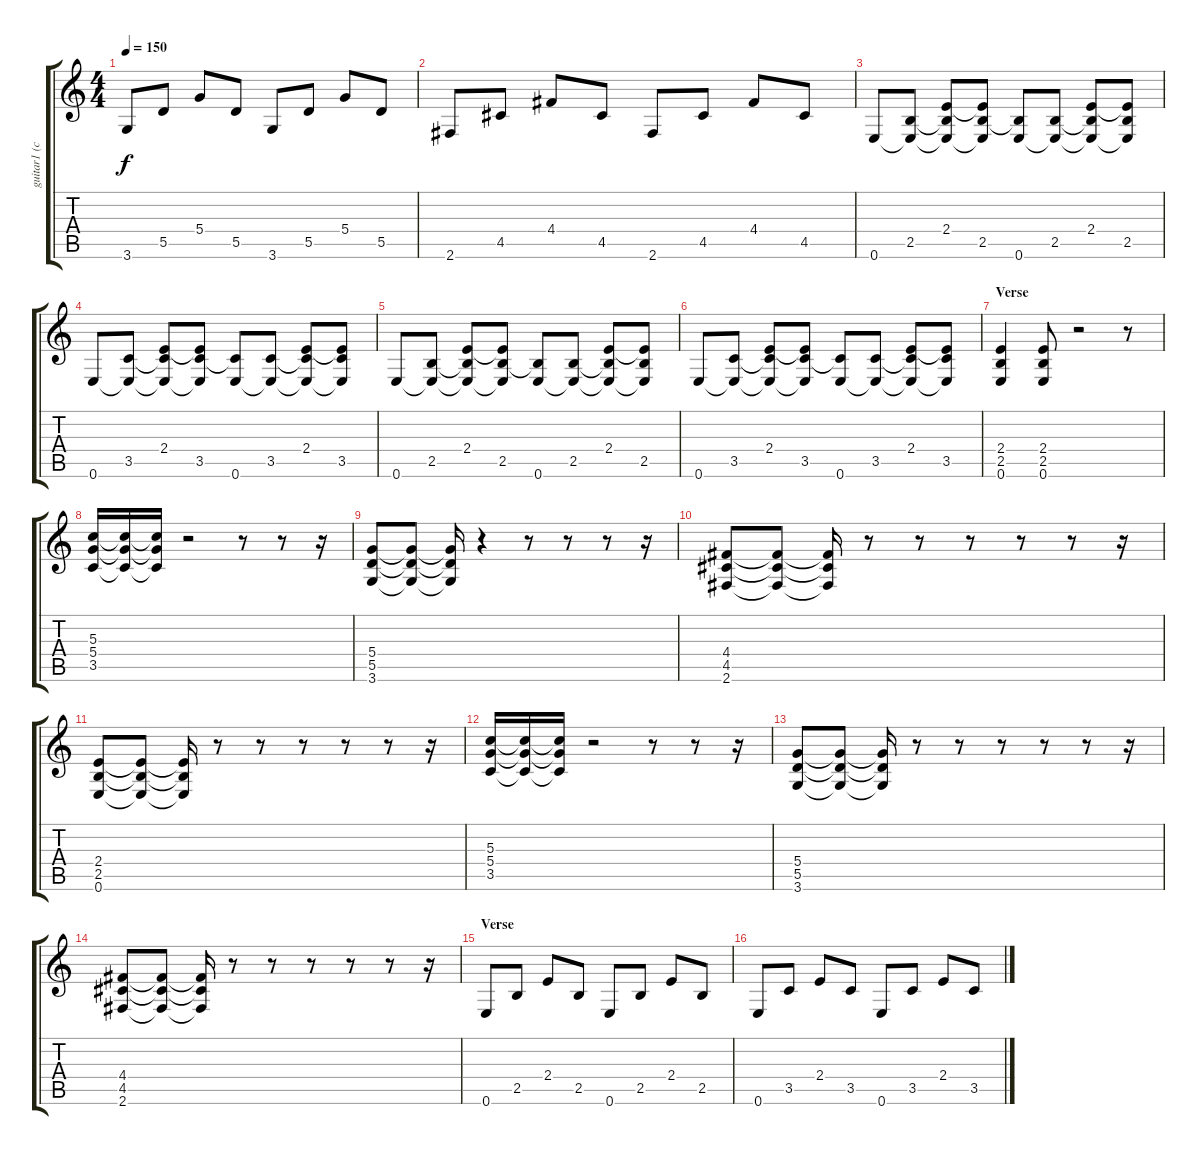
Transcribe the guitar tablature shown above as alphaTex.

\track ("guitar1 (clean)" "guitar1 (c") {instrument electricguitarclean}
\staff {score tabs}
\tuning (E4 B3 G3 D3 A2 E2) {hide}
\ts (4 4)
\tempo 150
\clef g2
\ks c
3.6.8{dy f} 5.5.8 5.4.8 5.5.8 3.6.8 5.5.8 5.4.8 5.5.8 |
2.6.8 4.5.8 4.4.8 4.5.8 2.6.8 4.5.8 4.4.8 4.5.8 |
0.6.8 (2.5 0.6{t}).8 (2.4 2.5{t} 0.6{t}).8 (2.4{t} 2.5 0.6{t}).8 (2.5{t} 0.6).8 (2.5 0.6{t}).8 (2.4 2.5{t} 0.6{t}).8 (2.4{t} 2.5 0.6{t}).8 |
0.6.8 (3.5 0.6{t}).8 (2.4 3.5{t} 0.6{t}).8 (2.4{t} 3.5 0.6{t}).8 (3.5{t} 0.6).8 (3.5 0.6{t}).8 (2.4 3.5{t} 0.6{t}).8 (2.4{t} 3.5 0.6{t}).8 |
0.6.8 (2.5 0.6{t}).8 (2.4 2.5{t} 0.6{t}).8 (2.4{t} 2.5 0.6{t}).8 (2.5{t} 0.6).8 (2.5 0.6{t}).8 (2.4 2.5{t} 0.6{t}).8 (2.4{t} 2.5 0.6{t}).8 |
0.6.8 (3.5 0.6{t}).8 (2.4 3.5{t} 0.6{t}).8 (2.4{t} 3.5 0.6{t}).8 (3.5{t} 0.6).8 (3.5 0.6{t}).8 (2.4 3.5{t} 0.6{t}).8 (2.4{t} 3.5 0.6{t}).8 |
\section ("" "Verse")
(2.4 2.5 0.6).4 (2.4 2.5 0.6).8 r.2 r.8 |
(5.3 5.4 3.5).16 (5.3{t} 5.4{t} 3.5{t}).16 (5.3{t} 5.4{t} 3.5{t}).16 r.2 r.8 r.8 r.16 |
(5.4 5.5 3.6).8 (5.4{t} 5.5{t} 3.6{t}).8 (5.4{t} 5.5{t} 3.6{t}).16 r.4 r.8 r.8 r.8 r.16 |
(4.4 4.5 2.6).8 (4.4{t} 4.5{t} 2.6{t}).8 (4.4{t} 4.5{t} 2.6{t}).16 r.8 r.8 r.8 r.8 r.8 r.16 |
(2.4 2.5 0.6).8 (2.4{t} 2.5{t} 0.6{t}).8 (2.4{t} 2.5{t} 0.6{t}).16 r.8 r.8 r.8 r.8 r.8 r.16 |
(5.3 5.4 3.5).16 (5.3{t} 5.4{t} 3.5{t}).16 (5.3{t} 5.4{t} 3.5{t}).16 r.2 r.8 r.8 r.16 |
(5.4 5.5 3.6).8 (5.4{t} 5.5{t} 3.6{t}).8 (5.4{t} 5.5{t} 3.6{t}).16 r.8 r.8 r.8 r.8 r.8 r.16 |
(4.4 4.5 2.6).8 (4.4{t} 4.5{t} 2.6{t}).8 (4.4{t} 4.5{t} 2.6{t}).16 r.8 r.8 r.8 r.8 r.8 r.16 |
\section ("" "Verse")
0.6.8{instrument electricguitarmuted} 2.5.8 2.4.8 2.5.8 0.6.8 2.5.8 2.4.8 2.5.8 |
0.6.8 3.5.8 2.4.8 3.5.8 0.6.8 3.5.8 2.4.8 3.5.8
